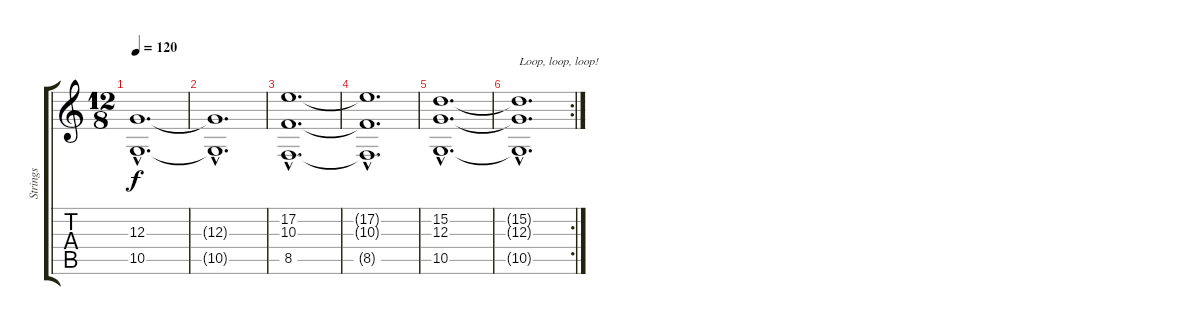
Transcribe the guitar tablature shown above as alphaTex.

\track ("Strings" "Strings") {instrument tremolostrings}
\staff {score tabs}
\tuning (E4 B3 G3 D3 A2 E2) {hide}
\ts (12 8)
\tempo 120
\clef g2
\ks c
(12.3{hac} 10.5{hac}).1{d dy f} |
(12.3{hac t} 10.5{hac t}).1{d} |
(17.2{hac} 10.3{hac} 8.5{hac}).1{d} |
(17.2{hac t} 10.3{hac t} 8.5{hac t}).1{d} |
(15.2{hac} 12.3{hac} 10.5{hac}).1{d} |
\rc 2
(15.2{hac t} 12.3{hac t} 10.5{hac t}).1{d txt "Loop, loop, loop!"}
